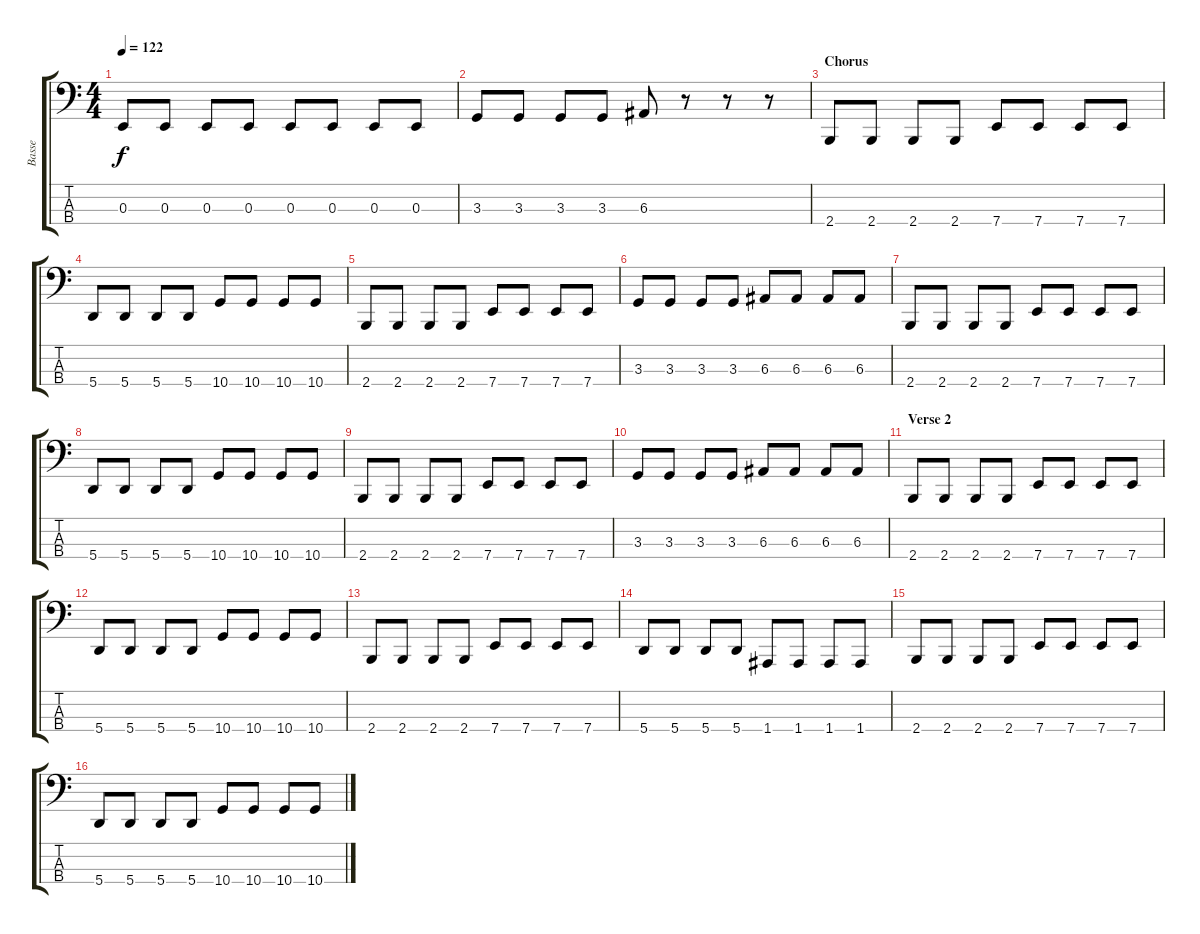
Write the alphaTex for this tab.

\track ("Basse" "Basse") {instrument electricbassfinger}
\staff {score tabs}
\tuning (D2 A1 E1 A0) {hide}
\ts (4 4)
\tempo 122
\clef f4
\ks c
0.3.8{dy f} 0.3.8 0.3.8 0.3.8 0.3.8 0.3.8 0.3.8 0.3.8 |
3.3.8 3.3.8 3.3.8 3.3.8 6.3.8 r.8 r.8 r.8 |
\section ("" "Chorus")
2.4.8 2.4.8 2.4.8 2.4.8 7.4.8 7.4.8 7.4.8 7.4.8 |
5.4.8 5.4.8 5.4.8 5.4.8 10.4.8 10.4.8 10.4.8 10.4.8 |
2.4.8 2.4.8 2.4.8 2.4.8 7.4.8 7.4.8 7.4.8 7.4.8 |
3.3.8 3.3.8 3.3.8 3.3.8 6.3.8 6.3.8 6.3.8 6.3.8 |
2.4.8 2.4.8 2.4.8 2.4.8 7.4.8 7.4.8 7.4.8 7.4.8 |
5.4.8 5.4.8 5.4.8 5.4.8 10.4.8 10.4.8 10.4.8 10.4.8 |
2.4.8 2.4.8 2.4.8 2.4.8 7.4.8 7.4.8 7.4.8 7.4.8 |
3.3.8 3.3.8 3.3.8 3.3.8 6.3.8 6.3.8 6.3.8 6.3.8 |
\section ("" "Verse 2")
2.4.8 2.4.8 2.4.8 2.4.8 7.4.8 7.4.8 7.4.8 7.4.8 |
5.4.8 5.4.8 5.4.8 5.4.8 10.4.8 10.4.8 10.4.8 10.4.8 |
2.4.8 2.4.8 2.4.8 2.4.8 7.4.8 7.4.8 7.4.8 7.4.8 |
5.4.8 5.4.8 5.4.8 5.4.8 1.4.8 1.4.8 1.4.8 1.4.8 |
2.4.8 2.4.8 2.4.8 2.4.8 7.4.8 7.4.8 7.4.8 7.4.8 |
5.4.8 5.4.8 5.4.8 5.4.8 10.4.8 10.4.8 10.4.8 10.4.8
